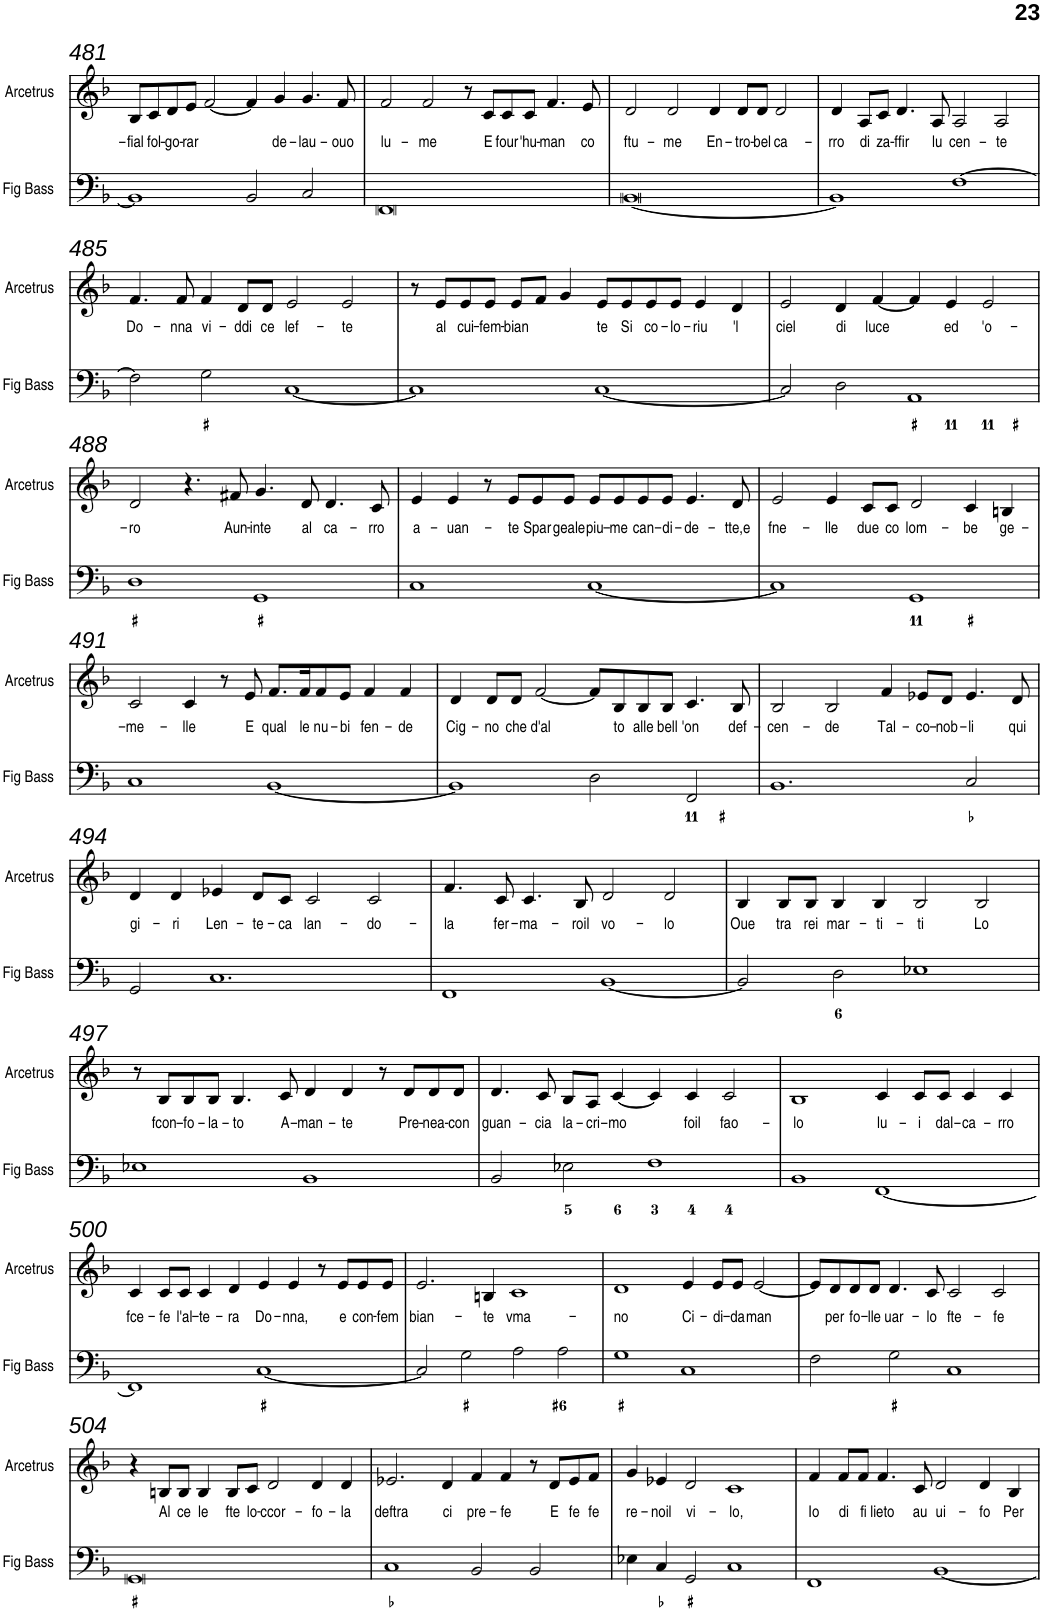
**kern	**kern	**text
*part2	*part1	*part1
*staff2	*staff1	*staff1
*I"Fig Bass	*I"Arcetrus	*
*I'Fig Bass	*I'Arcetrus	*
!!LO:PB:g=z
*clefF4	*clefG2	*
*k[b-]	*k[b-]	*
*M4/2	*M4/2	*
=481	=481	=481
!	!	!LO:LY:b
1BB-]	8B-/L	-fial
!	!	!LO:LY:b
.	8c/	fol-
!	!	!LO:LY:b
.	8d/	-go-
!	!	!LO:LY:b
.	8e/J	-rar
.	[2f/	.
2BB-/	4f/]	.
!	!	!LO:LY:b
.	4g/	de-
!	!	!LO:LY:b
2C/	4.g/	-lau-
!	!	!LO:LY:b
.	8f/	-ouo
=482	=482	=482
!	!	!LO:LY:b
0FF	2f/	lu-
!	!	!LO:LY:b
.	2f/	-me
.	8r	.
!	!	!LO:LY:b
.	8c/L	E
!	!	!LO:LY:b
.	8c/	four
!	!	!LO:LY:b
.	8c/J	'hu-
!	!	!LO:LY:b
.	4.f/	-man
!	!	!LO:LY:b
.	8e/	co
=483	=483	=483
!	!	!LO:LY:b
[0BB-	2d/	ftu-
!	!	!LO:LY:b
.	2d/	-me
!	!	!LO:LY:b
.	4d/	En-
!	!	!LO:LY:b
.	8d/L	-tro-
!	!	!LO:LY:b
.	8d/J	-bel
!	!	!LO:LY:b
.	2d/	ca-
=484	=484	=484
!	!	!LO:LY:b
1BB-]	4d/	-rro
!	!	!LO:LY:b
.	8A/L	di
!	!	!LO:LY:b
.	8c/J	za-
!	!	!LO:LY:b
.	4.d/	-ffir
!	!	!LO:LY:b
.	8A/	lu
!	!	!LO:LY:b
[1F	2A/	cen-
!	!	!LO:LY:b
.	2A/	-te
!!LO:LB:g=z
=485	=485	=485
!	!	!LO:LY:b
2F\]	4.f/	Do-
!	!	!LO:LY:b
.	8f/	-nna
!	!	!LO:LY:b
2G\	4f/	vi-
!	!	!LO:LY:b
.	8d/L	-ddi
!	!	!LO:LY:b
.	8d/J	ce
!	!	!LO:LY:b
[1C	2e/	lef-
!	!	!LO:LY:b
.	2e/	-te
=486	=486	=486
1C]	8r	.
!	!	!LO:LY:b
.	8e/L	al
!	!	!LO:LY:b
.	8e/	cui-
!	!	!LO:LY:b
.	8e/J	-fem-
!	!	!LO:LY:b
.	8e/L	-bian
.	8f/J	.
.	4g/	.
!	!	!LO:LY:b
[1C	8e/L	te
!	!	!LO:LY:b
.	8e/	Si
!	!	!LO:LY:b
.	8e/	co-
!	!	!LO:LY:b
.	8e/J	-lo-
!	!	!LO:LY:b
.	4e/	-riu
!	!	!LO:LY:b
.	4d/	'l
=487	=487	=487
!	!	!LO:LY:b
2C/]	2e/	ciel
!	!	!LO:LY:b
2D\	4d/	di
!	!	!LO:LY:b
.	[4f/	luce
1AA	4f/]	.
!	!	!LO:LY:b
.	4e/	ed
!	!	!LO:LY:b
.	2e/	'o-
!!LO:LB:g=z
=488	=488	=488
!	!	!LO:LY:b
1D	2d/	-ro
.	4.r	.
!	!	!LO:LY:b
.	8f#X/	Aun-
!	!	!LO:LY:b
1GG	4.g/	-inte
!	!	!LO:LY:b
.	8d/	al
!	!	!LO:LY:b
.	4.d/	ca-
!	!	!LO:LY:b
.	8c/	-rro
=489	=489	=489
!	!	!LO:LY:b
1C	4e/	a-
!	!	!LO:LY:b
.	4e/	-uan-
.	8r	.
!	!	!LO:LY:b
.	8e/L	-te
!	!	!LO:LY:b
.	8e/	Spar
!	!	!LO:LY:b
.	8e/J	geale
!	!	!LO:LY:b
[1C	8e/L	piu-
!	!	!LO:LY:b
.	8e/	-me
!	!	!LO:LY:b
.	8e/	can-
!	!	!LO:LY:b
.	8e/J	-di-
!	!	!LO:LY:b
.	4.e/	-de-
!	!	!LO:LY:b
.	8d/	-tte,e
=490	=490	=490
!	!	!LO:LY:b
1C]	2e/	fne-
!	!	!LO:LY:b
.	4e/	-lle
!	!	!LO:LY:b
.	8c/L	due
!	!	!LO:LY:b
.	8c/J	co
!	!	!LO:LY:b
1GG	2d/	lom-
!	!	!LO:LY:b
.	4c/	-be
!	!	!LO:LY:b
.	4Bn/	ge-
!!LO:LB:g=z
=491	=491	=491
!	!	!LO:LY:b
1C	2c/	-me-
!	!	!LO:LY:b
.	4c/	-lle
.	8r	.
!	!	!LO:LY:b
.	8e/	E
!	!	!LO:LY:b
[1BB-	8.f/L	qual
!	!	!LO:LY:b
.	16f/K	le
!	!	!LO:LY:b
.	8f/	nu-
!	!	!LO:LY:b
.	8e/J	-bi
!	!	!LO:LY:b
.	4f/	fen-
!	!	!LO:LY:b
.	4f/	-de
=492	=492	=492
!	!	!LO:LY:b
1BB-]	4d/	Cig-
!	!	!LO:LY:b
.	8d/L	-no
!	!	!LO:LY:b
.	8d/J	che
!	!	!LO:LY:b
.	[2f/	d'al
2D\	8f/L]	.
!	!	!LO:LY:b
.	8B-/	to
!	!	!LO:LY:b
.	8B-/	alle
!	!	!LO:LY:b
.	8B-/J	bell
!	!	!LO:LY:b
2FF/	4.c/	'on
!	!	!LO:LY:b
.	8B-/	def-
=493	=493	=493
!	!	!LO:LY:b
1.BB-	2B-/	-cen-
!	!	!LO:LY:b
.	2B-/	-de
!	!	!LO:LY:b
.	4f/	Tal-
!	!	!LO:LY:b
.	8e-X/L	-co-
!	!	!LO:LY:b
.	8d/J	-nob-
!	!	!LO:LY:b
2C/	4.e-/	-li
!	!	!LO:LY:b
.	8d/	qui
!!LO:LB:g=z
=494	=494	=494
!	!	!LO:LY:b
2GG/	4d/	gi-
!	!	!LO:LY:b
.	4d/	-ri
!	!	!LO:LY:b
1.C	4e-X/	Len-
!	!	!LO:LY:b
.	8d/L	-te-
!	!	!LO:LY:b
.	8c/J	-ca
!	!	!LO:LY:b
.	2c/	lan-
!	!	!LO:LY:b
.	2c/	-do-
=495	=495	=495
!	!	!LO:LY:b
1FF	4.f/	-la
!	!	!LO:LY:b
.	8c/	fer-
!	!	!LO:LY:b
.	4.c/	-ma-
!	!	!LO:LY:b
.	8B-/	-roil
!	!	!LO:LY:b
[1BB-	2d/	vo-
!	!	!LO:LY:b
.	2d/	-lo
=496	=496	=496
!	!	!LO:LY:b
2BB-/]	4B-/	Oue
!	!	!LO:LY:b
.	8B-/L	tra
!	!	!LO:LY:b
.	8B-/J	rei
!	!	!LO:LY:b
2D\	4B-/	mar-
!	!	!LO:LY:b
.	4B-/	-ti-
!	!	!LO:LY:b
1E-X	2B-/	-ti
!	!	!LO:LY:b
.	2B-/	Lo
!!LO:LB:g=z
=497	=497	=497
1E-X	8r	.
!	!	!LO:LY:b
.	8B-/L	fcon-
!	!	!LO:LY:b
.	8B-/	-fo-
!	!	!LO:LY:b
.	8B-/J	-la-
!	!	!LO:LY:b
.	4.B-/	-to
!	!	!LO:LY:b
.	8c/	A-
!	!	!LO:LY:b
1BB-	4d/	-man-
!	!	!LO:LY:b
.	4d/	-te
.	8r	.
!	!	!LO:LY:b
.	8d/L	Pre-
!	!	!LO:LY:b
.	8d/	-nea-
!	!	!LO:LY:b
.	8d/J	-con
=498	=498	=498
!	!	!LO:LY:b
2BB-/	4.d/	guan-
!	!	!LO:LY:b
.	8c/	-cia
!	!	!LO:LY:b
2E-X\	8B-/L	la-
!	!	!LO:LY:b
.	8A/J	-cri-
!	!	!LO:LY:b
.	[4c/	-mo
1F	4c/]	.
!	!	!LO:LY:b
.	4c/	foil
!	!	!LO:LY:b
.	2c/	fao-
=499	=499	=499
!	!	!LO:LY:b
1BB-	1B-	-lo
!	!	!LO:LY:b
[1FF	4c/	lu-
!	!	!LO:LY:b
.	8c/L	-i
!	!	!LO:LY:b
.	8c/J	dal-
!	!	!LO:LY:b
.	4c/	-ca-
!	!	!LO:LY:b
.	4c/	-rro
!!LO:LB:g=z
=500	=500	=500
!	!	!LO:LY:b
1FF]	4c/	fce-
!	!	!LO:LY:b
.	8c/L	-fe
!	!	!LO:LY:b
.	8c/J	l'al-
!	!	!LO:LY:b
.	4c/	-te-
!	!	!LO:LY:b
.	4d/	-ra
!	!	!LO:LY:b
[1C	4e/	Do-
!	!	!LO:LY:b
.	4e/	-nna,
.	8r	.
!	!	!LO:LY:b
.	8e/L	e
!	!	!LO:LY:b
.	8e/	con-
!	!	!LO:LY:b
.	8e/J	-fem
=501	=501	=501
!	!	!LO:LY:b
2C/]	2.e/	bian-
2G\	.	.
!	!	!LO:LY:b
.	4Bn/	-te
!	!	!LO:LY:b
2A\	1c	vma-
2A\	.	.
=502	=502	=502
!	!	!LO:LY:b
1G	1d	-no
!	!	!LO:LY:b
1C	4e/	Ci-
!	!	!LO:LY:b
.	8e/L	-di-
!	!	!LO:LY:b
.	8e/J	-da
!	!	!LO:LY:b
.	[2e/	man
=503	=503	=503
2F\	8e/L]	.
!	!	!LO:LY:b
.	8d/	per
!	!	!LO:LY:b
.	8d/	fo-
!	!	!LO:LY:b
.	8d/J	-lle
!	!	!LO:LY:b
2G\	4.d/	uar-
!	!	!LO:LY:b
.	8c/	-lo
!	!	!LO:LY:b
1C	2c/	fte-
!	!	!LO:LY:b
.	2c/	-fe
!!LO:LB:g=z
=504	=504	=504
0GG	4r	.
!	!	!LO:LY:b
.	8Bn/L	Al
!	!	!LO:LY:b
.	8B/J	ce
!	!	!LO:LY:b
.	4B/	le
!	!	!LO:LY:b
.	8B/L	fte
!	!	!LO:LY:b
.	8c/J	lo-
!	!	!LO:LY:b
.	2d/	-ccor-
!	!	!LO:LY:b
.	4d/	-fo-
!	!	!LO:LY:b
.	4d/	-la
=505	=505	=505
!	!	!LO:LY:b
1C	2.e-X/	deftra
!	!	!LO:LY:b
.	4d/	ci
!	!	!LO:LY:b
2BB-/	4f/	pre-
!	!	!LO:LY:b
.	4f/	-fe
2BB-/	8r	.
!	!	!LO:LY:b
.	8d/L	E
!	!	!LO:LY:b
.	8e-/	fe
!	!	!LO:LY:b
.	8f/J	fe
=506	=506	=506
!	!	!LO:LY:b
4E-X\	4g/	re-
!	!	!LO:LY:b
4C/	4e-X/	-noil
!	!	!LO:LY:b
2GG/	2d/	vi-
!	!	!LO:LY:b
1C	1c	-lo,
=507	=507	=507
!	!	!LO:LY:b
1FF	4f/	Io
!	!	!LO:LY:b
.	8f/L	di
!	!	!LO:LY:b
.	8f/J	fi
!	!	!LO:LY:b
.	4.f/	lieto
!	!	!LO:LY:b
.	8c/	au
!	!	!LO:LY:b
[1BB-	2d/	ui-
!	!	!LO:LY:b
.	4d/	-fo
!	!	!LO:LY:b
.	4B-/	Per
=	=	=
*-	*-	*-
